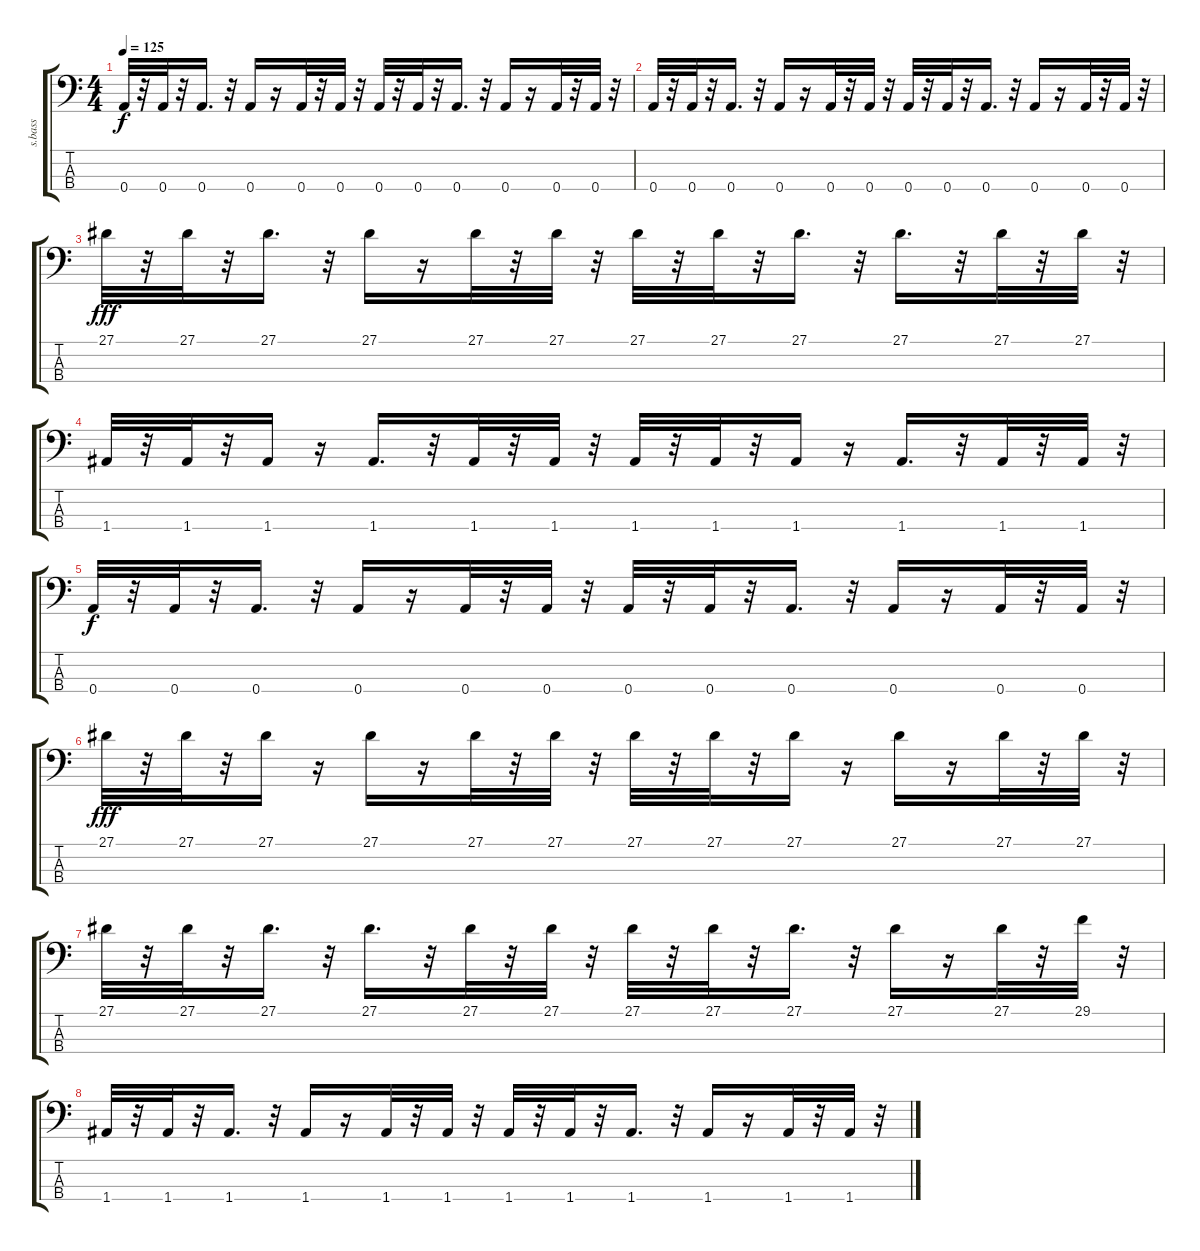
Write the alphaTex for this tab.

\track ("s.bass  " "s.bass  ") {instrument electricbassfinger}
\staff {score tabs}
\tuning (C-1 G2 D2 A1) {hide}
\ts (4 4)
\tempo 125
\clef f4
\ks c
0.4.32{dy f} r.32 0.4.32 r.32 0.4.16{d} r.32 0.4.16 r.16 0.4.32 r.32 0.4.32 r.32 0.4.32 r.32 0.4.32 r.32 0.4.16{d} r.32 0.4.16 r.16 0.4.32 r.32 0.4.32 r.32 |
0.4.32 r.32 0.4.32 r.32 0.4.16{d} r.32 0.4.16 r.16 0.4.32 r.32 0.4.32 r.32 0.4.32 r.32 0.4.32 r.32 0.4.16{d} r.32 0.4.16 r.16 0.4.32 r.32 0.4.32 r.32 |
27.1.32{dy fff} r.32 27.1.32 r.32 27.1.16{d} r.32 27.1.16 r.16 27.1.32 r.32 27.1.32 r.32 27.1.32 r.32 27.1.32 r.32 27.1.16{d} r.32 27.1.16{d} r.32 27.1.32 r.32 27.1.32 r.32 |
1.4.32 r.32 1.4.32 r.32 1.4.16 r.16 1.4.16{d} r.32 1.4.32 r.32 1.4.32 r.32 1.4.32 r.32 1.4.32 r.32 1.4.16 r.16 1.4.16{d} r.32 1.4.32 r.32 1.4.32 r.32 |
0.4.32{dy f} r.32 0.4.32 r.32 0.4.16{d} r.32 0.4.16 r.16 0.4.32 r.32 0.4.32 r.32 0.4.32 r.32 0.4.32 r.32 0.4.16{d} r.32 0.4.16 r.16 0.4.32 r.32 0.4.32 r.32 |
27.1.32{dy fff} r.32 27.1.32 r.32 27.1.16 r.16 27.1.16 r.16 27.1.32 r.32 27.1.32 r.32 27.1.32 r.32 27.1.32 r.32 27.1.16 r.16 27.1.16 r.16 27.1.32 r.32 27.1.32 r.32 |
27.1.32 r.32 27.1.32 r.32 27.1.16{d} r.32 27.1.16{d} r.32 27.1.32 r.32 27.1.32 r.32 27.1.32 r.32 27.1.32 r.32 27.1.16{d} r.32 27.1.16 r.16 27.1.32 r.32 29.1.32 r.32 |
1.4.32 r.32 1.4.32 r.32 1.4.16{d} r.32 1.4.16 r.16 1.4.32 r.32 1.4.32 r.32 1.4.32 r.32 1.4.32 r.32 1.4.16{d} r.32 1.4.16 r.16 1.4.32 r.32 1.4.32 r.32
